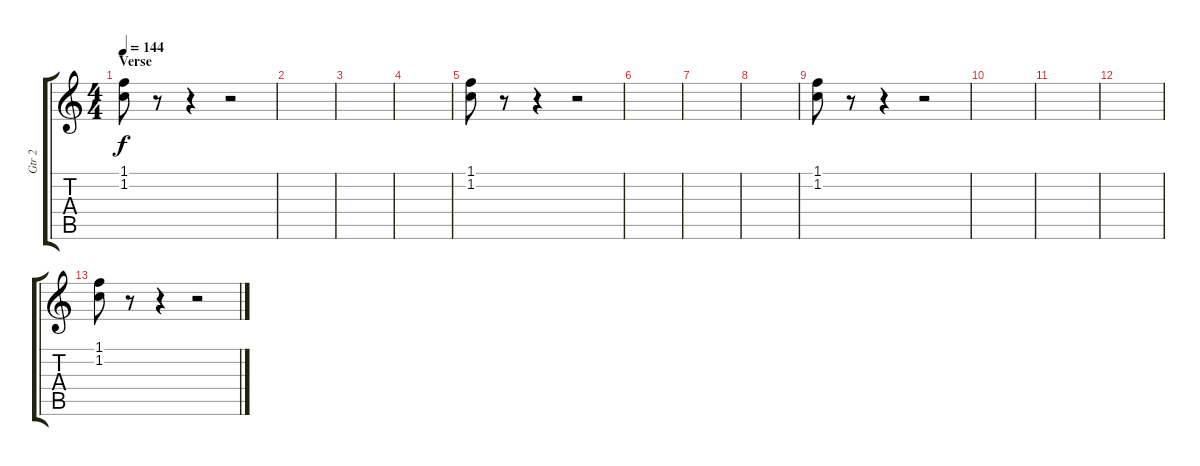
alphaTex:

\track ("Gtr 2" "Gtr 2") {instrument electricguitarclean}
\staff {score tabs}
\tuning (E4 B3 G3 D3 A2 E2) {hide}
\ts (4 4)
\section ("" "Verse")
\tempo 144
\clef g2
\ks c
(1.1 1.2).8{dy f} r.8 r.4 r.2 |
|
|
|
(1.1 1.2).8 r.8 r.4 r.2 |
|
|
|
(1.1 1.2).8 r.8 r.4 r.2 |
|
|
|
(1.1 1.2).8 r.8 r.4 r.2
